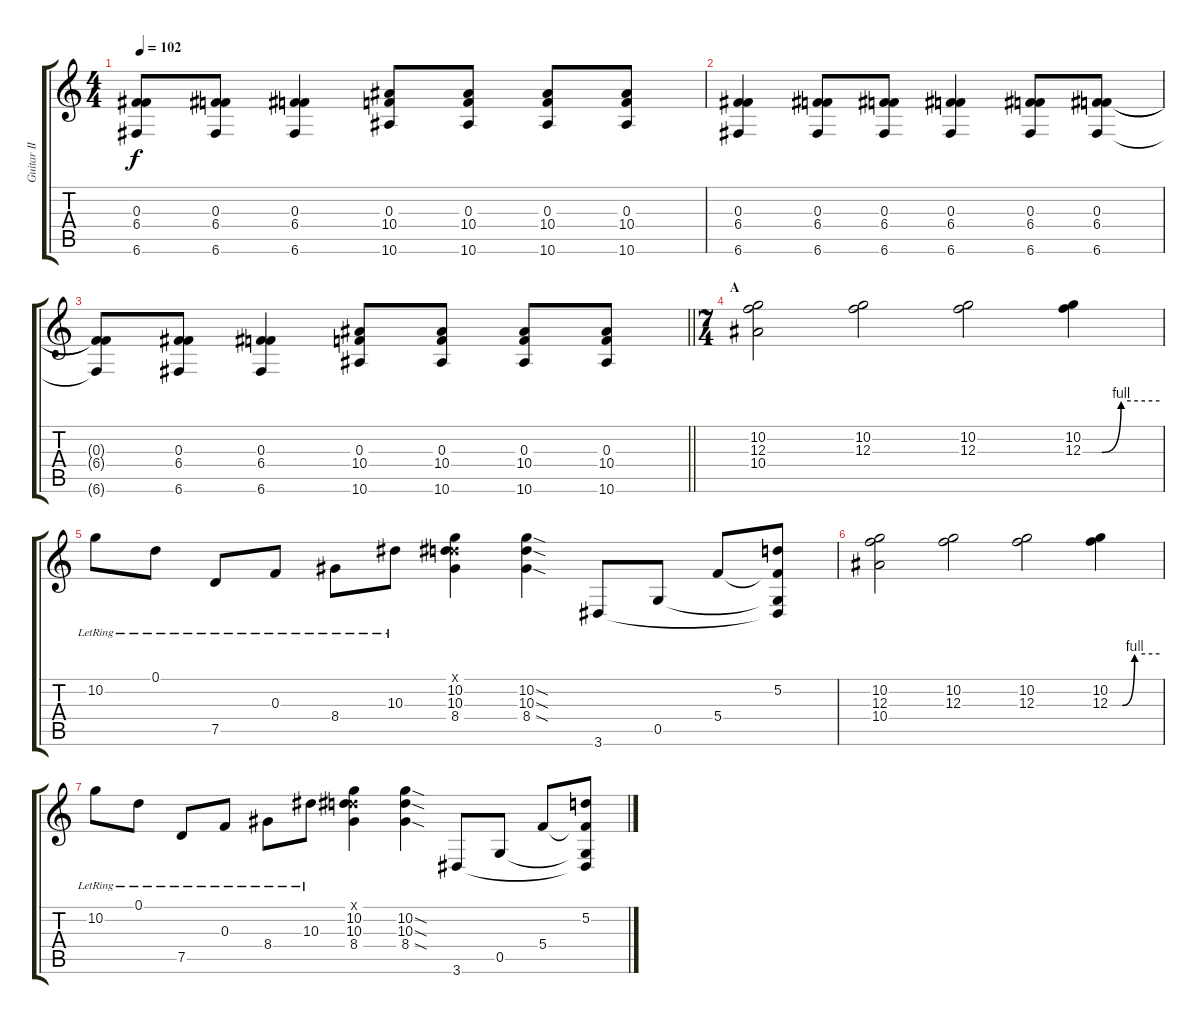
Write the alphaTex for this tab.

\track ("Guitar II" "Guitar II") {instrument distortionguitar}
\staff {score tabs}
\tuning (D4 A3 F3 C3 G2 C2) {hide}
\ts (4 4)
\tempo 102
\clef g2
\ks c
(0.3{t} 6.4{t} 6.6{t}).8{dy f} (0.3 6.4 6.6).8 (0.3 6.4 6.6).4 (0.3 10.4 10.6).8 (0.3 10.4 10.6).8 (0.3 10.4 10.6).8 (0.3 10.4 10.6).8 |
(0.3 6.4 6.6).4 (0.3 6.4 6.6).8 (0.3 6.4 6.6).8 (0.3 6.4 6.6).4 (0.3 6.4 6.6).8 (0.3 6.4 6.6).8 |
\barLineRight lightlight
(0.3{t} 6.4{t} 6.6{t}).8 (0.3 6.4 6.6).8 (0.3 6.4 6.6).4 (0.3 10.4 10.6).8 (0.3 10.4 10.6).8 (0.3 10.4 10.6).8 (0.3 10.4 10.6).8 |
\ts (7 4)
\section ("" "A")
(10.2 12.3 10.4).2 (10.2 12.3).2 (10.2 12.3).2 (10.2 12.3{be (custom 0 0 15 0 30 4 60 4)}).4 |
10.2{lr}.8 0.1{lr}.8 7.5{lr}.8 0.3{lr}.8 8.4{lr}.8 10.3{lr}.8 (0.1{x} 10.2 10.3 8.4).4 (10.2{sod} 10.3{sod} 8.4{sod}).4 3.6.8 0.5.8 5.4.8 (5.2 5.4{t} 0.5{t} 3.6{t}).8 |
(10.2 12.3 10.4).2 (10.2 12.3).2 (10.2 12.3).2 (10.2 12.3{be (custom 0 0 15 0 30 4 60 4)}).4 |
10.2{lr}.8 0.1{lr}.8 7.5{lr}.8 0.3{lr}.8 8.4{lr}.8 10.3{lr}.8 (0.1{x} 10.2 10.3 8.4).4 (10.2{sod} 10.3{sod} 8.4{sod}).4 3.6.8 0.5.8 5.4.8 (5.2 5.4{t} 0.5{t} 3.6{t}).8
